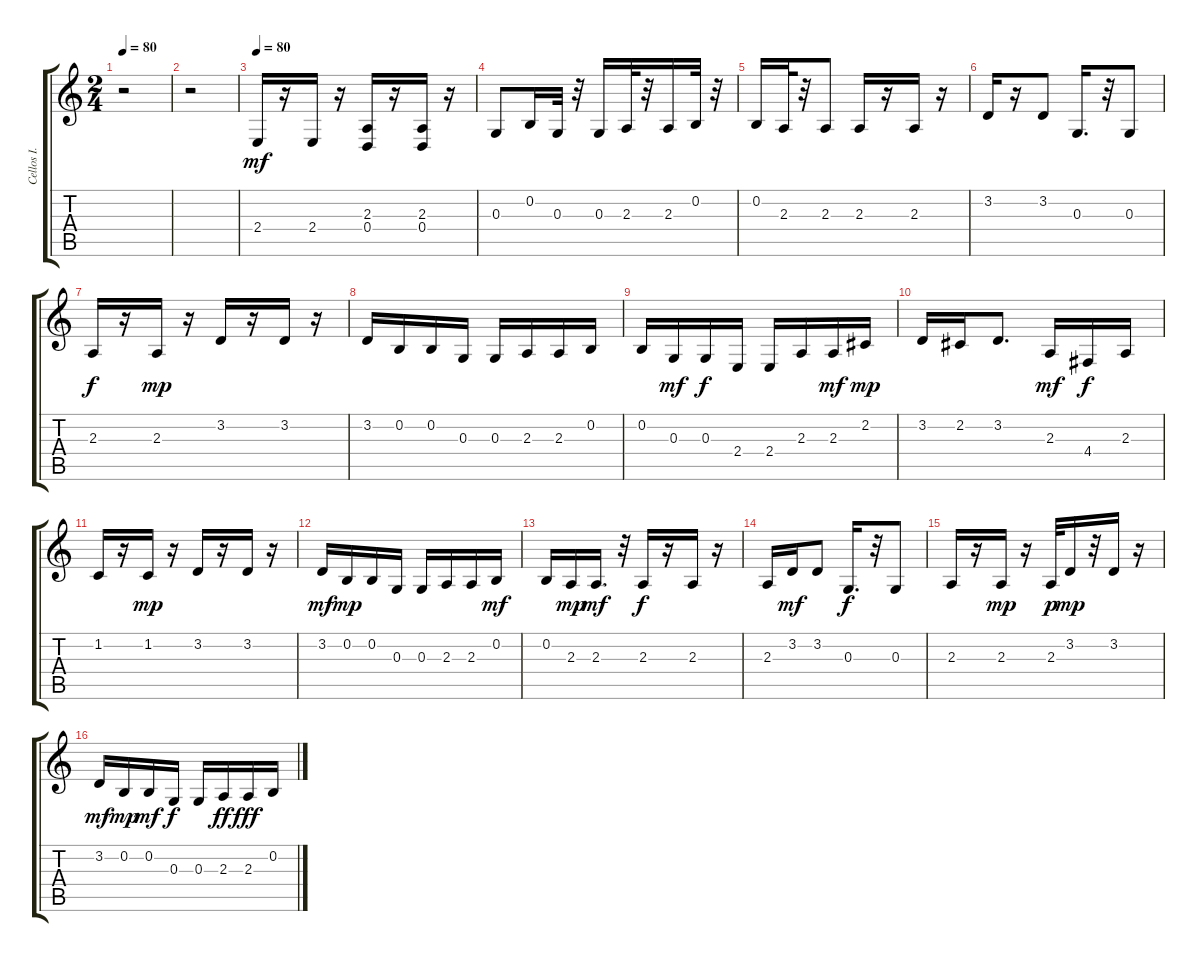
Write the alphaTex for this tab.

\track ("Cellos I." "Cellos I.") {instrument pizzicatostrings}
\staff {score tabs}
\tuning (E4 B3 G3 D3 A2 E2) {hide}
\ts (2 4)
\tempo 80
\clef g2
\ks c
r.2{dy p} |
r.2 |
\tempo 80
2.4.16{dy mf} r.16 2.4.16 r.16 (2.3 0.4).16 r.16 (2.3 0.4).16 r.16 |
0.3.8 0.2.16 0.3.32 r.32 0.3.16 2.3.32 r.32 2.3.16 0.2.32 r.32 |
0.2.16 2.3.32 r.32 2.3.8 2.3.16 r.16 2.3.16 r.16 |
3.2.16 r.16 3.2.8 0.3.16{d} r.32 0.3.8 |
2.3.16{dy f} r.16 2.3.16{dy mp} r.16 3.2.16 r.16 3.2.16 r.16 |
3.2.16 0.2.16 0.2.16 0.3.16 0.3.16 2.3.16 2.3.16 0.2.16 |
0.2.16 0.3.16{dy mf} 0.3.16{dy f} 2.4.16 2.4.16 2.3.16 2.3.16{dy mf} 2.2.16{dy mp} |
3.2.16 2.2.16 3.2.8{d} 2.3.16{dy mf} 4.4.16{dy f} 2.3.16 |
1.2.16 r.16 1.2.16{dy mp} r.16 3.2.16 r.16 3.2.16 r.16 |
3.2.16{dy mf} 0.2.16{dy mp} 0.2.16 0.3.16 0.3.16 2.3.16 2.3.16 0.2.16{dy mf} |
0.2.16 2.3.16{dy mp} 2.3.16{d dy mf} r.32 2.3.16{dy f} r.16 2.3.16 r.16 |
2.3.16 3.2.16{dy mf} 3.2.8 0.3.16{d dy f} r.32 0.3.8 |
2.3.16 r.16 2.3.16{dy mp} r.16 2.3.32{dy p} 3.2.16{dy mp} r.32 3.2.16 r.16 |
3.2.16{dy mf} 0.2.16{dy mp} 0.2.16{dy mf} 0.3.16{dy f} 0.3.16 2.3.16{dy ff} 2.3.16{dy fff} 0.2.16
